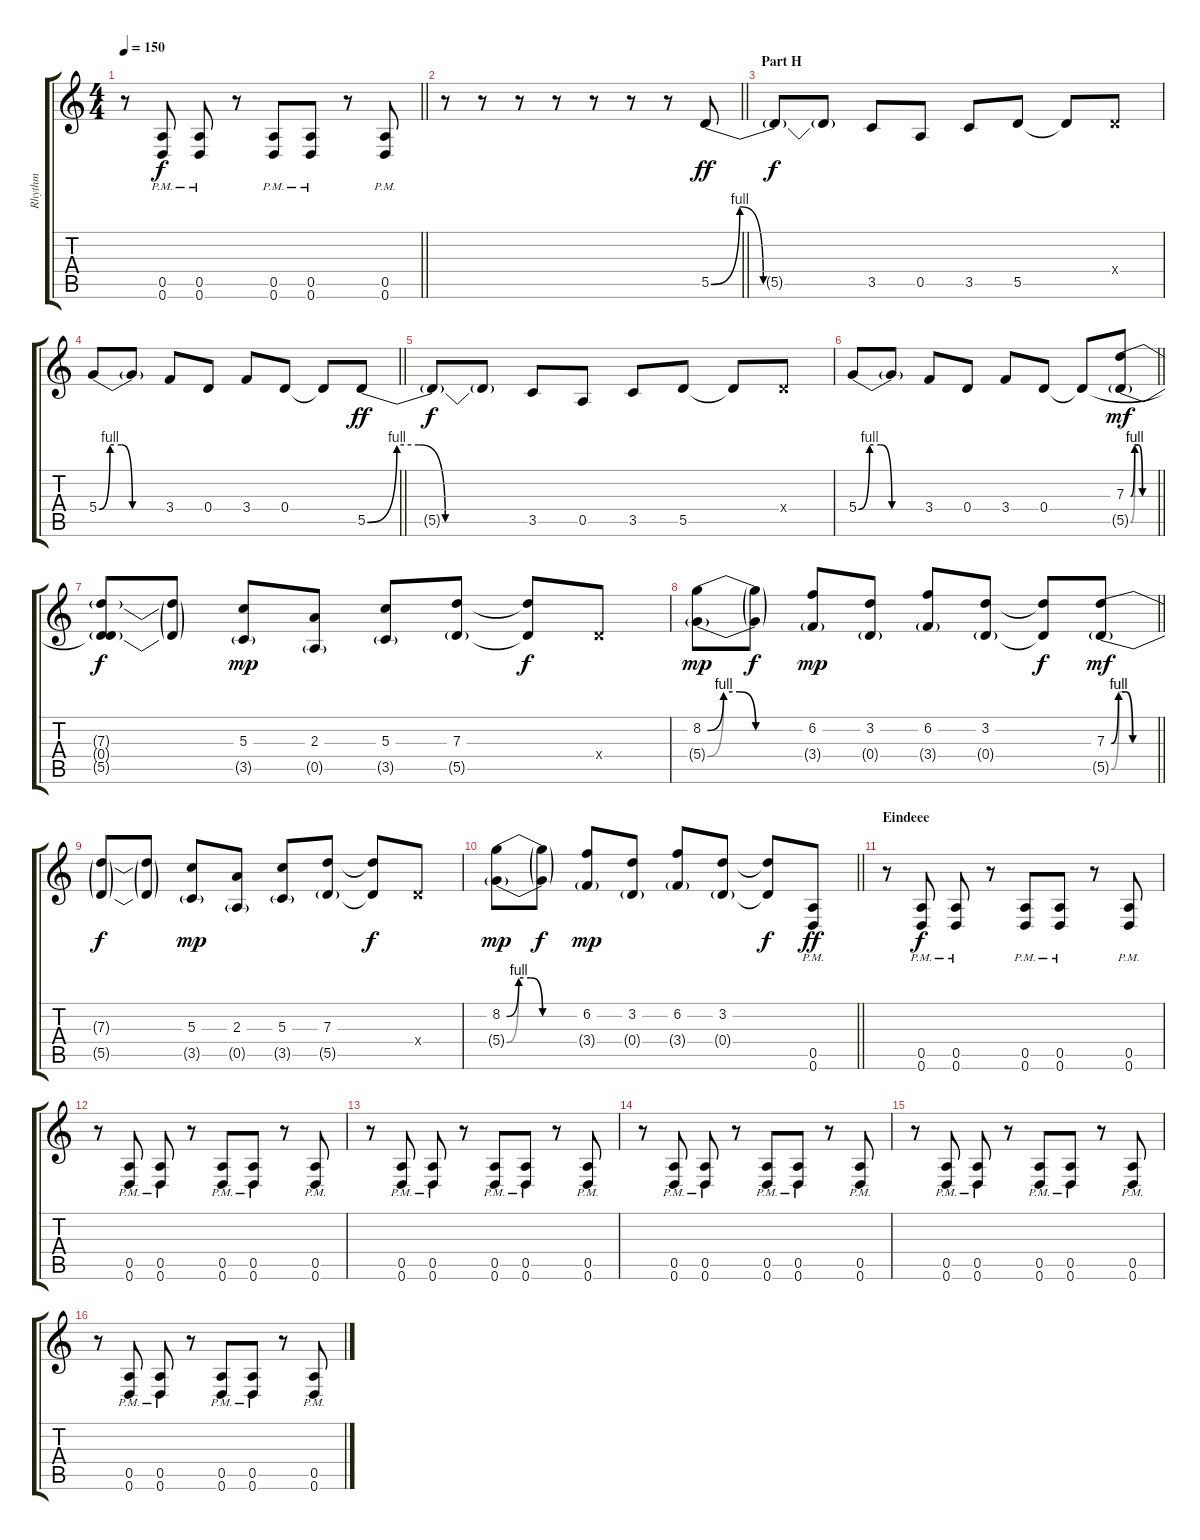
\track ("Rhythm" "Rhythm") {instrument overdrivenguitar}
\staff {score tabs}
\tuning (E4 B3 G3 D3 A2 D2) {hide}
\ts (4 4)
\tempo 150
\clef g2
\barLineRight lightlight
\ks c
r.8{dy f} (0.5{pm} 0.6{pm}).8 (0.5{pm} 0.6{pm}).8 r.8 (0.5{pm} 0.6{pm}).8 (0.5{pm} 0.6{pm}).8 r.8 (0.5{pm} 0.6{pm}).8 |
\barLineRight lightlight
r.8 r.8 r.8 r.8 r.8 r.8 r.8 5.5{be (custom 0 0 11 4 20 0 60 0)}.8{dy ff} |
\section ("" "Part H")
5.5{t}.8{dy f} 5.5{t}.8 3.5.8 0.5.8 3.5.8 5.5.8 5.5{t}.8 0.4{x}.8 |
\barLineRight lightlight
5.4{be (custom 0 0 10 4 20 4 30 0 60 0)}.8 5.4{t}.8 3.4.8 0.4.8 3.4.8 0.4.8 0.4{t}.8 5.5{be (custom 0 0 11 4 19 4 29 0 60 0)}.8{dy ff} |
5.5{t}.8{dy f} 5.5{t}.8 3.5.8 0.5.8 3.5.8 5.5.8 5.5{t}.8 0.4{x}.8 |
\barLineRight lightlight
5.4{be (custom 0 0 10 4 20 4 30 0 60 0)}.8 5.4{t}.8 3.4.8 0.4.8 3.4.8 0.4.8 0.4{t}.8 (7.3{be (custom 0 0 10 4 20 4 30 0 60 0)} 5.5{be (custom 0 0 11 4 19 4 29 0 60 0) g}).8{dy mf} |
(7.3{t} 0.4{t} 5.5{t}).8{dy f} (7.3{t} 5.5{t}).8 (5.3 3.5{g}).8{dy mp} (2.3 0.5{g}).8 (5.3 3.5{g}).8 (7.3 5.5{g}).8 (7.3{t} 5.5{t}).8{dy f} 0.4{x}.8 |
\barLineRight lightlight
(8.2{be (custom 0 0 10 4 20 4 30 0 60 0)} 5.4{be (custom 0 0 10 4 20 4 30 0 60 0) g}).8{dy mp} (8.2{t} 5.4{t}).8{dy f} (6.2 3.4{g}).8{dy mp} (3.2 0.4{g}).8 (6.2 3.4{g}).8 (3.2 0.4{g}).8 (3.2{t} 0.4{t}).8{dy f} (7.3{be (custom 0 0 10 4 20 4 30 0 60 0)} 5.5{be (custom 0 0 11 4 19 4 29 0 60 0) g}).8{dy mf} |
(7.3{t} 5.5{t}).8{dy f} (7.3{t} 5.5{t}).8 (5.3 3.5{g}).8{dy mp} (2.3 0.5{g}).8 (5.3 3.5{g}).8 (7.3 5.5{g}).8 (7.3{t} 5.5{t}).8{dy f} 0.4{x}.8 |
\barLineRight lightlight
(8.2{be (custom 0 0 10 4 20 4 30 0 60 0)} 5.4{be (custom 0 0 10 4 20 4 30 0 60 0) g}).8{dy mp} (8.2{t} 5.4{t}).8{dy f} (6.2 3.4{g}).8{dy mp} (3.2 0.4{g}).8 (6.2 3.4{g}).8 (3.2 0.4{g}).8 (3.2{t} 0.4{t}).8{dy f} (0.5 0.6{pm}).8{dy ff} |
\section ("" "Eindeee")
r.8 (0.5{pm} 0.6{pm}).8{dy f} (0.5{pm} 0.6{pm}).8 r.8 (0.5{pm} 0.6{pm}).8 (0.5{pm} 0.6{pm}).8 r.8 (0.5{pm} 0.6{pm}).8 |
r.8 (0.5{pm} 0.6{pm}).8 (0.5{pm} 0.6{pm}).8 r.8 (0.5{pm} 0.6{pm}).8 (0.5{pm} 0.6{pm}).8 r.8 (0.5{pm} 0.6{pm}).8 |
r.8 (0.5{pm} 0.6{pm}).8 (0.5{pm} 0.6{pm}).8 r.8 (0.5{pm} 0.6{pm}).8 (0.5{pm} 0.6{pm}).8 r.8 (0.5{pm} 0.6{pm}).8 |
r.8 (0.5{pm} 0.6{pm}).8 (0.5{pm} 0.6{pm}).8 r.8 (0.5{pm} 0.6{pm}).8 (0.5{pm} 0.6{pm}).8 r.8 (0.5{pm} 0.6{pm}).8 |
r.8 (0.5{pm} 0.6{pm}).8 (0.5{pm} 0.6{pm}).8 r.8 (0.5{pm} 0.6{pm}).8 (0.5{pm} 0.6{pm}).8 r.8 (0.5{pm} 0.6{pm}).8 |
r.8 (0.5{pm} 0.6{pm}).8 (0.5{pm} 0.6{pm}).8 r.8 (0.5{pm} 0.6{pm}).8 (0.5{pm} 0.6{pm}).8 r.8 (0.5{pm} 0.6{pm}).8
